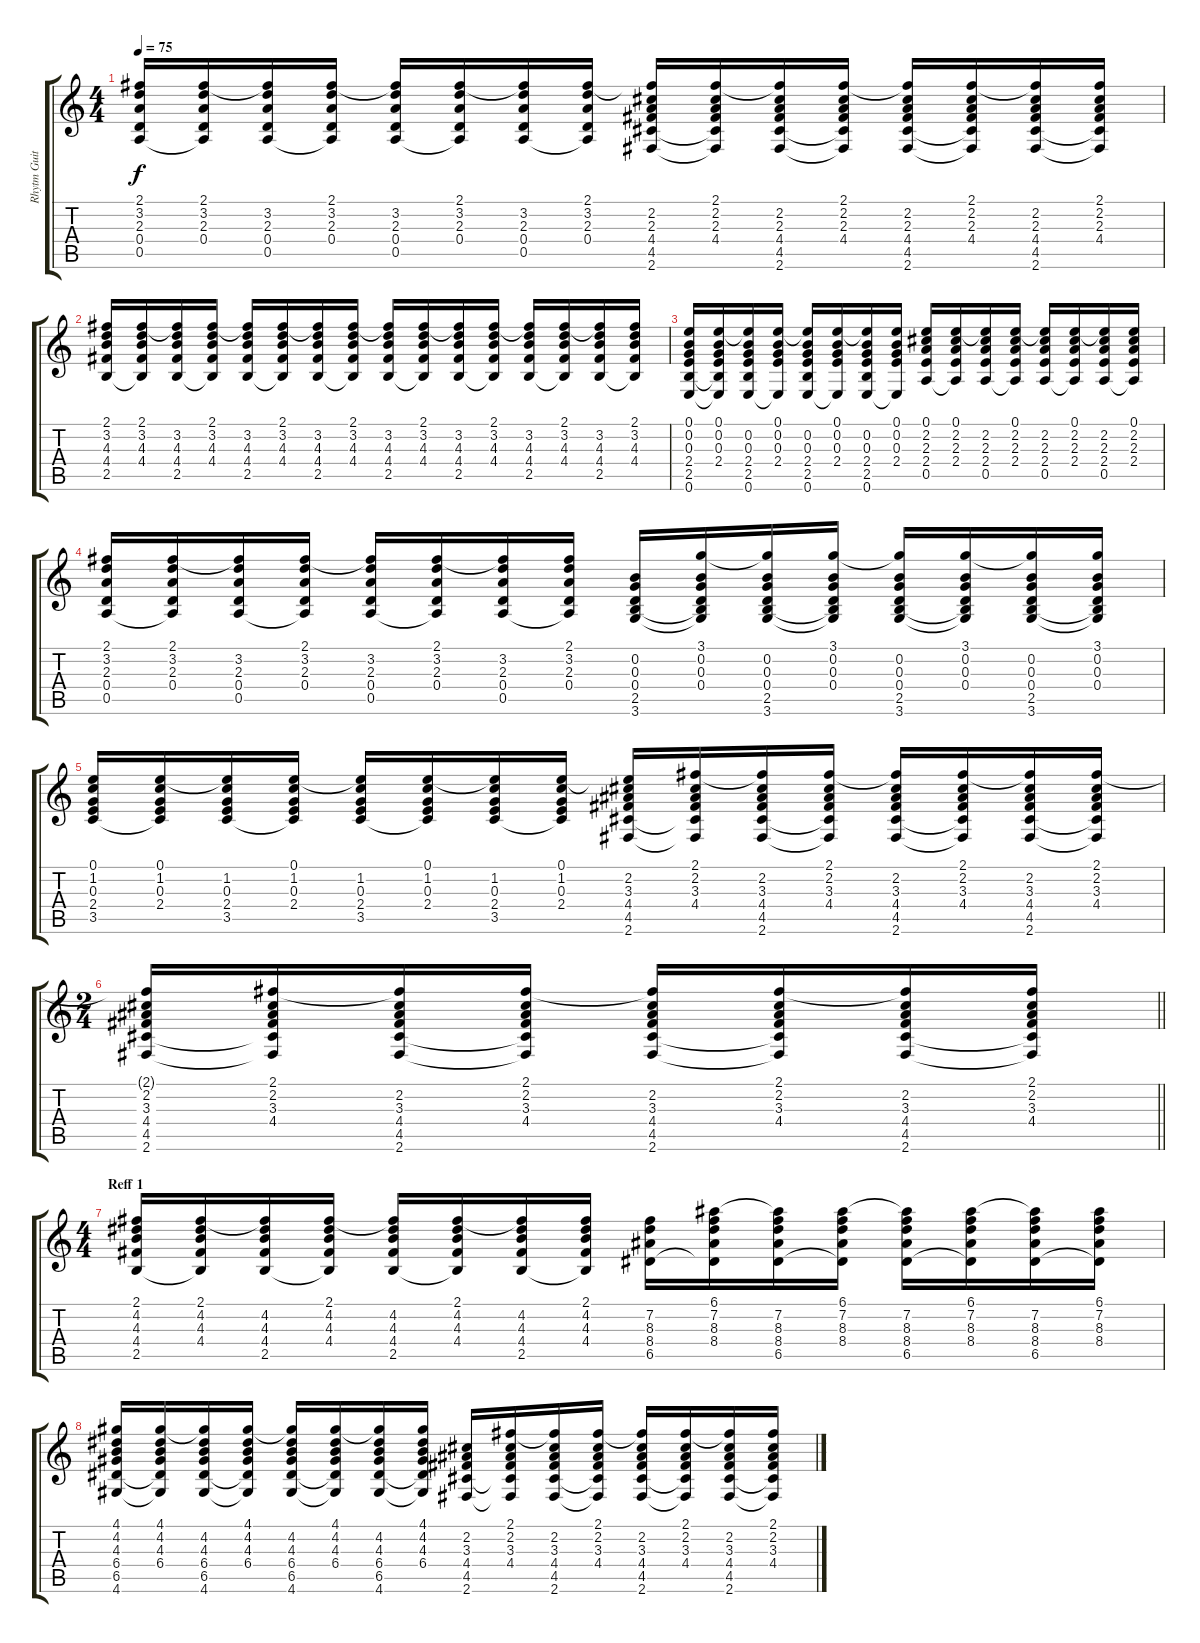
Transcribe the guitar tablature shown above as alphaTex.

\track ("Rhytm Guitar 1 - Uki" "Rhytm Guit") {instrument acousticguitarnylon}
\staff {score tabs}
\tuning (E4 B3 G3 D3 A2 E2) {hide}
\ts (4 4)
\tempo 75
\clef g2
\ks c
(2.1 3.2 2.3 0.4 0.5).16{dy f} (2.1 3.2 2.3 0.4 0.5{t}).16 (2.1{t} 3.2 2.3 0.4 0.5).16 (2.1 3.2 2.3 0.4 0.5{t}).16 (2.1{t} 3.2 2.3 0.4 0.5).16 (2.1 3.2 2.3 0.4 0.5{t}).16 (2.1{t} 3.2 2.3 0.4 0.5).16 (2.1 3.2 2.3 0.4 0.5{t}).16 (2.1{t} 2.2 2.3 4.4 4.5 2.6).16 (2.1 2.2 2.3 4.4 4.5{t} 2.6{t}).16 (2.1{t} 2.2 2.3 4.4 4.5 2.6).16 (2.1 2.2 2.3 4.4 4.5{t} 2.6{t}).16 (2.1{t} 2.2 2.3 4.4 4.5 2.6).16 (2.1 2.2 2.3 4.4 4.5{t} 2.6{t}).16 (2.1{t} 2.2 2.3 4.4 4.5 2.6).16 (2.1 2.2 2.3 4.4 4.5{t} 2.6{t}).16 |
(2.1 3.2 4.3 4.4 2.5).16 (2.1 3.2 4.3 4.4 2.5{t}).16 (2.1{t} 3.2 4.3 4.4 2.5).16 (2.1 3.2 4.3 4.4 2.5{t}).16 (2.1{t} 3.2 4.3 4.4 2.5).16 (2.1 3.2 4.3 4.4 2.5{t}).16 (2.1{t} 3.2 4.3 4.4 2.5).16 (2.1 3.2 4.3 4.4 2.5{t}).16 (2.1{t} 3.2 4.3 4.4 2.5).16 (2.1 3.2 4.3 4.4 2.5{t}).16 (2.1{t} 3.2 4.3 4.4 2.5).16 (2.1 3.2 4.3 4.4 2.5{t}).16 (2.1{t} 3.2 4.3 4.4 2.5).16 (2.1 3.2 4.3 4.4 2.5{t}).16 (2.1{t} 3.2 4.3 4.4 2.5).16 (2.1 3.2 4.3 4.4 2.5{t}).16 |
(0.1 0.2 0.3 2.4 2.5 0.6).16 (0.1 0.2 0.3 2.4 2.5{t} 0.6{t}).16 (0.1{t} 0.2 0.3 2.4 2.5 0.6).16 (0.1 0.2 0.3 2.4 0.6{t}).16 (0.1{t} 0.2 0.3 2.4 2.5 0.6).16 (0.1 0.2 0.3 2.4 0.6{t}).16 (0.1{t} 0.2 0.3 2.4 2.5 0.6).16 (0.1 0.2 0.3 2.4 0.6{t}).16 (0.1 2.2 2.3 2.4 0.5).16 (0.1 2.2 2.3 2.4 0.5{t}).16 (0.1{t} 2.2 2.3 2.4 0.5).16 (0.1 2.2 2.3 2.4 0.5{t}).16 (0.1{t} 2.2 2.3 2.4 0.5).16 (0.1 2.2 2.3 2.4 0.5{t}).16 (0.1{t} 2.2 2.3 2.4 0.5).16 (0.1 2.2 2.3 2.4 0.5{t}).16 |
(2.1 3.2 2.3 0.4 0.5).16 (2.1 3.2 2.3 0.4 0.5{t}).16 (2.1{t} 3.2 2.3 0.4 0.5).16 (2.1 3.2 2.3 0.4 0.5{t}).16 (2.1{t} 3.2 2.3 0.4 0.5).16 (2.1 3.2 2.3 0.4 0.5{t}).16 (2.1{t} 3.2 2.3 0.4 0.5).16 (2.1 3.2 2.3 0.4 0.5{t}).16 (0.2 0.3 0.4 2.5 3.6).16 (3.1 0.2 0.3 0.4 2.5{t} 3.6{t}).16 (3.1{t} 0.2 0.3 0.4 2.5 3.6).16 (3.1 0.2 0.3 0.4 2.5{t} 3.6{t}).16 (3.1{t} 0.2 0.3 0.4 2.5 3.6).16 (3.1 0.2 0.3 0.4 2.5{t} 3.6{t}).16 (3.1{t} 0.2 0.3 0.4 2.5 3.6).16 (3.1 0.2 0.3 0.4 2.5{t} 3.6{t}).16 |
(0.1 1.2 0.3 2.4 3.5).16 (0.1 1.2 0.3 2.4 3.5{t}).16 (0.1{t} 1.2 0.3 2.4 3.5).16 (0.1 1.2 0.3 2.4 3.5{t}).16 (0.1{t} 1.2 0.3 2.4 3.5).16 (0.1 1.2 0.3 2.4 3.5{t}).16 (0.1{t} 1.2 0.3 2.4 3.5).16 (0.1 1.2 0.3 2.4 3.5{t}).16 (0.1{t} 2.2 3.3 4.4 4.5 2.6).16 (2.1 2.2 3.3 4.4 4.5{t} 2.6{t}).16 (2.1{t} 2.2 3.3 4.4 4.5 2.6).16 (2.1 2.2 3.3 4.4 4.5{t} 2.6{t}).16 (2.1{t} 2.2 3.3 4.4 4.5 2.6).16 (2.1 2.2 3.3 4.4 4.5{t} 2.6{t}).16 (2.1{t} 2.2 3.3 4.4 4.5 2.6).16 (2.1 2.2 3.3 4.4 4.5{t} 2.6{t}).16 |
\ts (2 4)
\barLineRight lightlight
(2.1{t} 2.2 3.3 4.4 4.5 2.6).16 (2.1 2.2 3.3 4.4 4.5{t} 2.6{t}).16 (2.1{t} 2.2 3.3 4.4 4.5 2.6).16 (2.1 2.2 3.3 4.4 4.5{t} 2.6{t}).16 (2.1{t} 2.2 3.3 4.4 4.5 2.6).16 (2.1 2.2 3.3 4.4 4.5{t} 2.6{t}).16 (2.1{t} 2.2 3.3 4.4 4.5 2.6).16 (2.1 2.2 3.3 4.4 4.5{t} 2.6{t}).16 |
\ts (4 4)
\section ("" "Reff 1")
(2.1 4.2 4.3 4.4 2.5).16 (2.1 4.2 4.3 4.4 2.5{t}).16 (2.1{t} 4.2 4.3 4.4 2.5).16 (2.1 4.2 4.3 4.4 2.5{t}).16 (2.1{t} 4.2 4.3 4.4 2.5).16 (2.1 4.2 4.3 4.4 2.5{t}).16 (2.1{t} 4.2 4.3 4.4 2.5).16 (2.1 4.2 4.3 4.4 2.5{t}).16 (7.2 8.3 8.4 6.5).16 (6.1 7.2 8.3 8.4 6.5{t}).16 (6.1{t} 7.2 8.3 8.4 6.5).16 (6.1 7.2 8.3 8.4 6.5{t}).16 (6.1{t} 7.2 8.3 8.4 6.5).16 (6.1 7.2 8.3 8.4 6.5{t}).16 (6.1{t} 7.2 8.3 8.4 6.5).16 (6.1 7.2 8.3 8.4 6.5{t}).16 |
(4.1 4.2 4.3 6.4 6.5 4.6).16 (4.1 4.2 4.3 6.4 6.5{t} 4.6{t}).16 (4.1{t} 4.2 4.3 6.4 6.5 4.6).16 (4.1 4.2 4.3 6.4 6.5{t} 4.6{t}).16 (4.1{t} 4.2 4.3 6.4 6.5 4.6).16 (4.1 4.2 4.3 6.4 6.5{t} 4.6{t}).16 (4.1{t} 4.2 4.3 6.4 6.5 4.6).16 (4.1 4.2 4.3 6.4 6.5{t} 4.6{t}).16 (2.2 3.3 4.4 4.5 2.6).16 (2.1 2.2 3.3 4.4 4.5{t} 2.6{t}).16 (2.1{t} 2.2 3.3 4.4 4.5 2.6).16 (2.1 2.2 3.3 4.4 4.5{t} 2.6{t}).16 (2.1{t} 2.2 3.3 4.4 4.5 2.6).16 (2.1 2.2 3.3 4.4 4.5{t} 2.6{t}).16 (2.1{t} 2.2 3.3 4.4 4.5 2.6).16 (2.1 2.2 3.3 4.4 4.5{t} 2.6{t}).16
